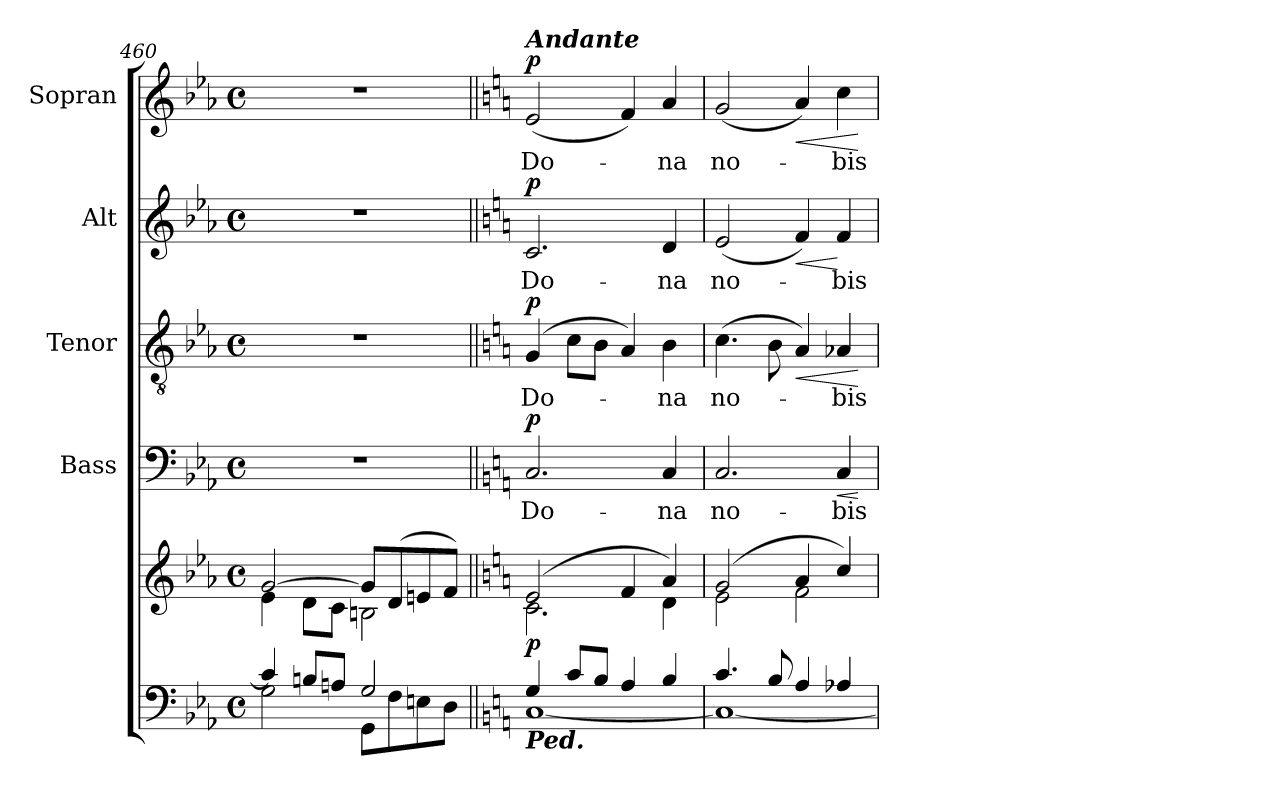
**kern	**kern	**dynam	**kern	**text	**dynam	**kern	**text	**dynam	**kern	**text	**dynam	**kern	**text	**dynam
*part5	*part5	*part5	*part4	*part4	*part4	*part3	*part3	*part3	*part2	*part2	*part2	*part1	*part1	*part1
*staff6	*staff5	*staff5/6	*staff4	*staff4	*staff4	*staff3	*staff3	*staff3	*staff2	*staff2	*staff2	*staff1	*staff1	*staff1
*	*	*	*I"Bass	*	*	*I"Tenor	*	*	*I"Alt	*	*	*I"Sopran	*	*
*	*	*	*I'B.	*	*	*I'T.	*	*	*I'A.	*	*	*I'S.	*	*
!!LO:LB:g=z
*clefF4	*clefG2	*	*clefF4	*	*	*clefGv2	*	*	*clefG2	*	*	*clefG2	*	*
*k[b-e-a-]	*k[b-e-a-]	*	*k[b-e-a-]	*	*	*k[b-e-a-]	*	*	*k[b-e-a-]	*	*	*k[b-e-a-]	*	*
*E-:	*E-:	*	*E-:	*	*	*E-:	*	*	*E-:	*	*	*E-:	*	*
*M4/4	*M4/4	*	*M4/4	*	*	*M4/4	*	*	*M4/4	*	*	*M4/4	*	*
*met(c)	*met(c)	*	*met(c)	*	*	*met(c)	*	*	*met(c)	*	*	*met(c)	*	*
=460	=460	=460	=460	=460	=460	=460	=460	=460	=460	=460	=460	=460	=460	=460
*^	*^	*	*	*	*	*	*	*	*	*	*	*	*	*
4c/]	2G\	[>2g/	4e-\	.	1r	.	.	1r	.	.	1r	.	.	1r	.	.
8Bn/L	.	.	8d\L	.	.	.	.	.	.	.	.	.	.	.	.	.
8An/J	.	.	8c\J	.	.	.	.	.	.	.	.	.	.	.	.	.
2G/	8GG\L	8g/L]	2Bn\	.	.	.	.	.	.	.	.	.	.	.	.	.
.	8F\	(>8d/	.	.	.	.	.	.	.	.	.	.	.	.	.	.
.	8En\	8en/	.	.	.	.	.	.	.	.	.	.	.	.	.	.
.	8D\J	8f/J)	.	.	.	.	.	.	.	.	.	.	.	.	.	.
=461||	=461||	=461||	=461||	=461||	=461||	=461||	=461||	=461||	=461||	=461||	=461||	=461||	=461||	=461||	=461||	=461||
*k[]	*	*k[]	*	*	*k[]	*	*	*k[]	*	*	*k[]	*	*	*k[]	*	*
*C:	*	*C:	*	*	*C:	*	*	*C:	*	*	*C:	*	*	*C:	*	*
!	!	!	!	!	!	!	!	!	!	!	!	!	!	!LO:TX:a:Bi:t=Andante	!	!
!LO:TX:b:Bi:t=Ped.	!	!	!	!	!	!	!	!	!	!	!	!	!	!	!	!
!	!	!	!	!LO:DY:b	!	!LO:LY:b	!LO:DY:a	!	!LO:LY:b	!LO:DY:a	!	!LO:LY:b	!LO:DY:a	!	!LO:LY:b	!LO:DY:a
4G/	[<1C	(2e/	2.c\	p	2.C/	Do-	p	(4G/	Do-	p	2.c/	Do-	p	(<2e/	Do-	p
8c/L	.	.	.	.	.	.	.	8c\L	.	.	.	.	.	.	.	.
8B/J	.	.	.	.	.	.	.	8B\J	.	.	.	.	.	.	.	.
4A/	.	4f/	.	.	.	.	.	4A/)	.	.	.	.	.	4f/)	.	.
!	!	!	!	!	!	!LO:LY:b	!	!	!LO:LY:b	!	!	!LO:LY:b	!	!	!LO:LY:b	!
4B/	.	4a/)	4d\	.	4C/	-na	.	4B\	-na	.	4d/	-na	.	4a/	-na	.
=462	=462	=462	=462	=462	=462	=462	=462	=462	=462	=462	=462	=462	=462	=462	=462	=462
!	!	!	!	!	!	!LO:LY:b	!	!	!LO:LY:b	!	!	!LO:LY:b	!	!	!LO:LY:b	!
4.c/	1C_	(2g/	2e\	.	2.C/	no-	.	(>4.c\	no-	.	(<2e/	no-	.	(<2g/	no-	.
8B/	.	.	.	.	.	.	.	8B\	.	.	.	.	.	.	.	.
!	!	!	!	!	!	!	!	!	!	!LO:HP:b	!	!	!LO:HP:b	!	!	!LO:HP:b
4A/	.	4a/	2f\	.	.	.	.	4A/)	.	<	4f/)	.	<	4a/)	.	<
!	!	!	!	!	!	!LO:LY:b	!LO:HP:b	!	!LO:LY:b	!	!	!LO:LY:b	!	!	!LO:LY:b	!
4A-X/	.	4cc/)	.	.	4C/	-bis	<	4A-X/	-bis	.	4f/	-bis	[	4cc\	-bis	.
*v	*v	*	*	*	*	*	*	*	*	*	*	*	*	*	*	*
*	*v	*v	*	*	*	*	*	*	*	*	*	*	*	*	*
.	.	.	.	.	[	.	.	[	.	.	.	.	.	[
=	=	=	=	=	=	=	=	=	=	=	=	=	=	=
*-	*-	*-	*-	*-	*-	*-	*-	*-	*-	*-	*-	*-	*-	*-
